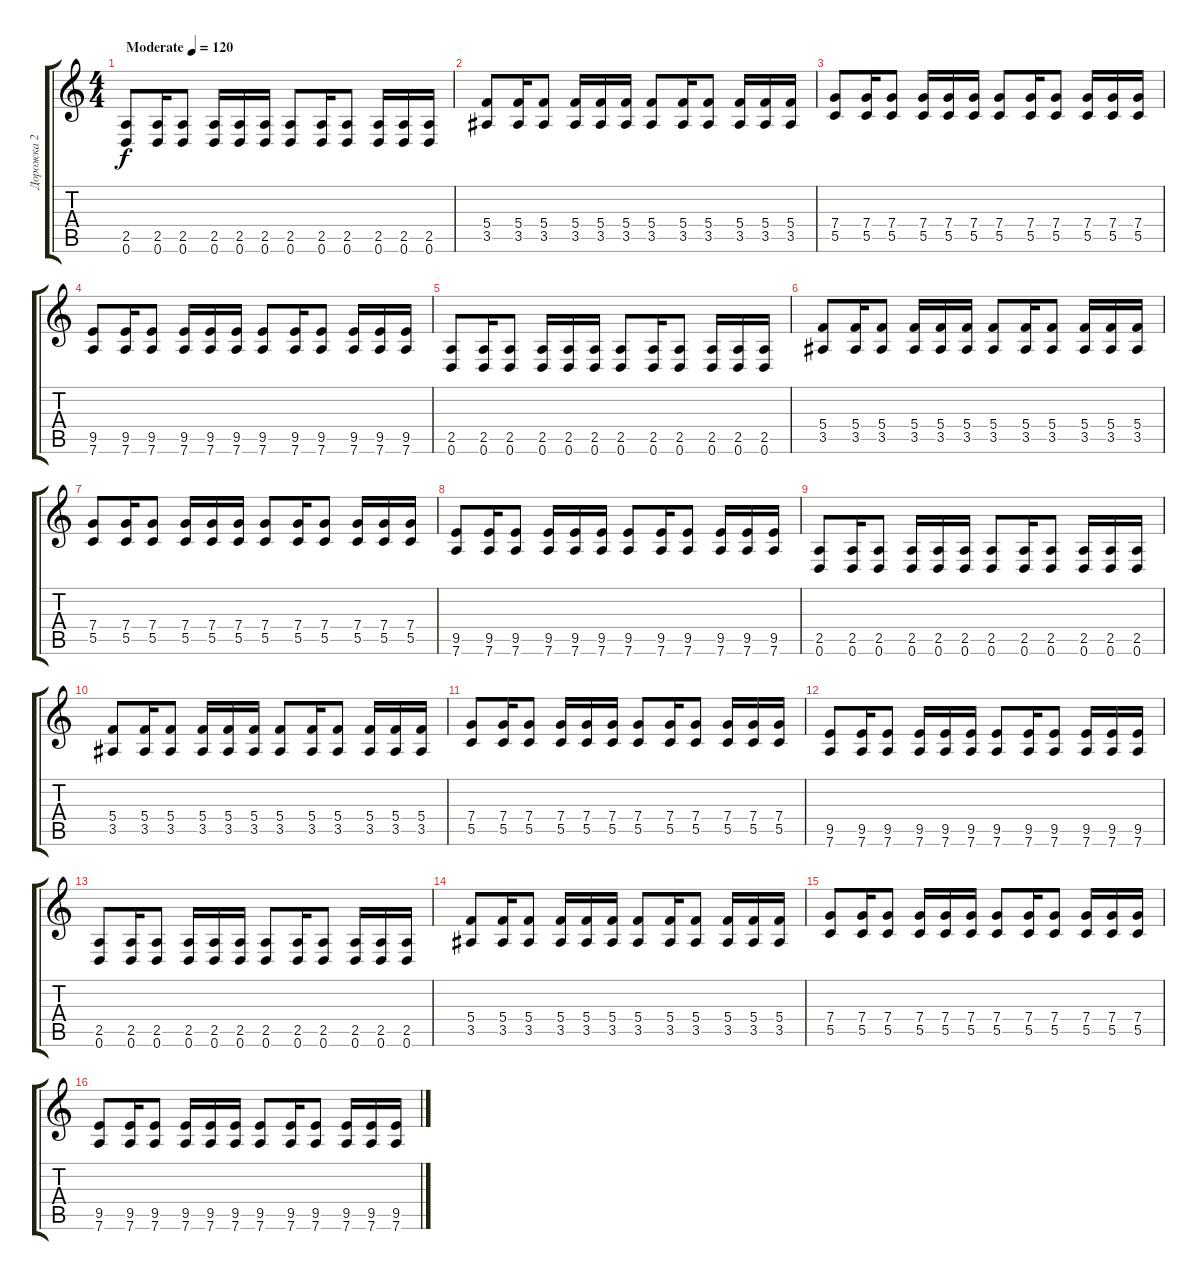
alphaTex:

\track ("Дорожка 2" "Дорожка 2") {instrument overdrivenguitar}
\staff {score tabs}
\tuning (D4 A3 F3 C3 G2 D2) {hide}
\ts (4 4)
\tempo (120 "Moderate")
\clef g2
\ks c
(2.5 0.6).8{dy f instrument overdrivenguitar} (2.5 0.6).16 (2.5 0.6).8 (2.5 0.6).16 (2.5 0.6).16 (2.5 0.6).16 (2.5 0.6).8 (2.5 0.6).16 (2.5 0.6).8 (2.5 0.6).16 (2.5 0.6).16 (2.5 0.6).16 |
(5.4 3.5).8 (5.4 3.5).16 (5.4 3.5).8 (5.4 3.5).16 (5.4 3.5).16 (5.4 3.5).16 (5.4 3.5).8 (5.4 3.5).16 (5.4 3.5).8 (5.4 3.5).16 (5.4 3.5).16 (5.4 3.5).16 |
(7.4 5.5).8 (7.4 5.5).16 (7.4 5.5).8 (7.4 5.5).16 (7.4 5.5).16 (7.4 5.5).16 (7.4 5.5).8 (7.4 5.5).16 (7.4 5.5).8 (7.4 5.5).16 (7.4 5.5).16 (7.4 5.5).16 |
(9.5 7.6).8 (9.5 7.6).16 (9.5 7.6).8 (9.5 7.6).16 (9.5 7.6).16 (9.5 7.6).16 (9.5 7.6).8 (9.5 7.6).16 (9.5 7.6).8 (9.5 7.6).16 (9.5 7.6).16 (9.5 7.6).16 |
(2.5 0.6).8 (2.5 0.6).16 (2.5 0.6).8 (2.5 0.6).16 (2.5 0.6).16 (2.5 0.6).16 (2.5 0.6).8 (2.5 0.6).16 (2.5 0.6).8 (2.5 0.6).16 (2.5 0.6).16 (2.5 0.6).16 |
(5.4 3.5).8 (5.4 3.5).16 (5.4 3.5).8 (5.4 3.5).16 (5.4 3.5).16 (5.4 3.5).16 (5.4 3.5).8 (5.4 3.5).16 (5.4 3.5).8 (5.4 3.5).16 (5.4 3.5).16 (5.4 3.5).16 |
(7.4 5.5).8 (7.4 5.5).16 (7.4 5.5).8 (7.4 5.5).16 (7.4 5.5).16 (7.4 5.5).16 (7.4 5.5).8 (7.4 5.5).16 (7.4 5.5).8 (7.4 5.5).16 (7.4 5.5).16 (7.4 5.5).16 |
(9.5 7.6).8 (9.5 7.6).16 (9.5 7.6).8 (9.5 7.6).16 (9.5 7.6).16 (9.5 7.6).16 (9.5 7.6).8 (9.5 7.6).16 (9.5 7.6).8 (9.5 7.6).16 (9.5 7.6).16 (9.5 7.6).16 |
(2.5 0.6).8 (2.5 0.6).16 (2.5 0.6).8 (2.5 0.6).16 (2.5 0.6).16 (2.5 0.6).16 (2.5 0.6).8 (2.5 0.6).16 (2.5 0.6).8 (2.5 0.6).16 (2.5 0.6).16 (2.5 0.6).16 |
(5.4 3.5).8 (5.4 3.5).16 (5.4 3.5).8 (5.4 3.5).16 (5.4 3.5).16 (5.4 3.5).16 (5.4 3.5).8 (5.4 3.5).16 (5.4 3.5).8 (5.4 3.5).16 (5.4 3.5).16 (5.4 3.5).16 |
(7.4 5.5).8 (7.4 5.5).16 (7.4 5.5).8 (7.4 5.5).16 (7.4 5.5).16 (7.4 5.5).16 (7.4 5.5).8 (7.4 5.5).16 (7.4 5.5).8 (7.4 5.5).16 (7.4 5.5).16 (7.4 5.5).16 |
(9.5 7.6).8 (9.5 7.6).16 (9.5 7.6).8 (9.5 7.6).16 (9.5 7.6).16 (9.5 7.6).16 (9.5 7.6).8 (9.5 7.6).16 (9.5 7.6).8 (9.5 7.6).16 (9.5 7.6).16 (9.5 7.6).16 |
(2.5 0.6).8 (2.5 0.6).16 (2.5 0.6).8 (2.5 0.6).16 (2.5 0.6).16 (2.5 0.6).16 (2.5 0.6).8 (2.5 0.6).16 (2.5 0.6).8 (2.5 0.6).16 (2.5 0.6).16 (2.5 0.6).16 |
(5.4 3.5).8 (5.4 3.5).16 (5.4 3.5).8 (5.4 3.5).16 (5.4 3.5).16 (5.4 3.5).16 (5.4 3.5).8 (5.4 3.5).16 (5.4 3.5).8 (5.4 3.5).16 (5.4 3.5).16 (5.4 3.5).16 |
(7.4 5.5).8 (7.4 5.5).16 (7.4 5.5).8 (7.4 5.5).16 (7.4 5.5).16 (7.4 5.5).16 (7.4 5.5).8 (7.4 5.5).16 (7.4 5.5).8 (7.4 5.5).16 (7.4 5.5).16 (7.4 5.5).16 |
(9.5 7.6).8 (9.5 7.6).16 (9.5 7.6).8 (9.5 7.6).16 (9.5 7.6).16 (9.5 7.6).16 (9.5 7.6).8 (9.5 7.6).16 (9.5 7.6).8 (9.5 7.6).16 (9.5 7.6).16 (9.5 7.6).16
